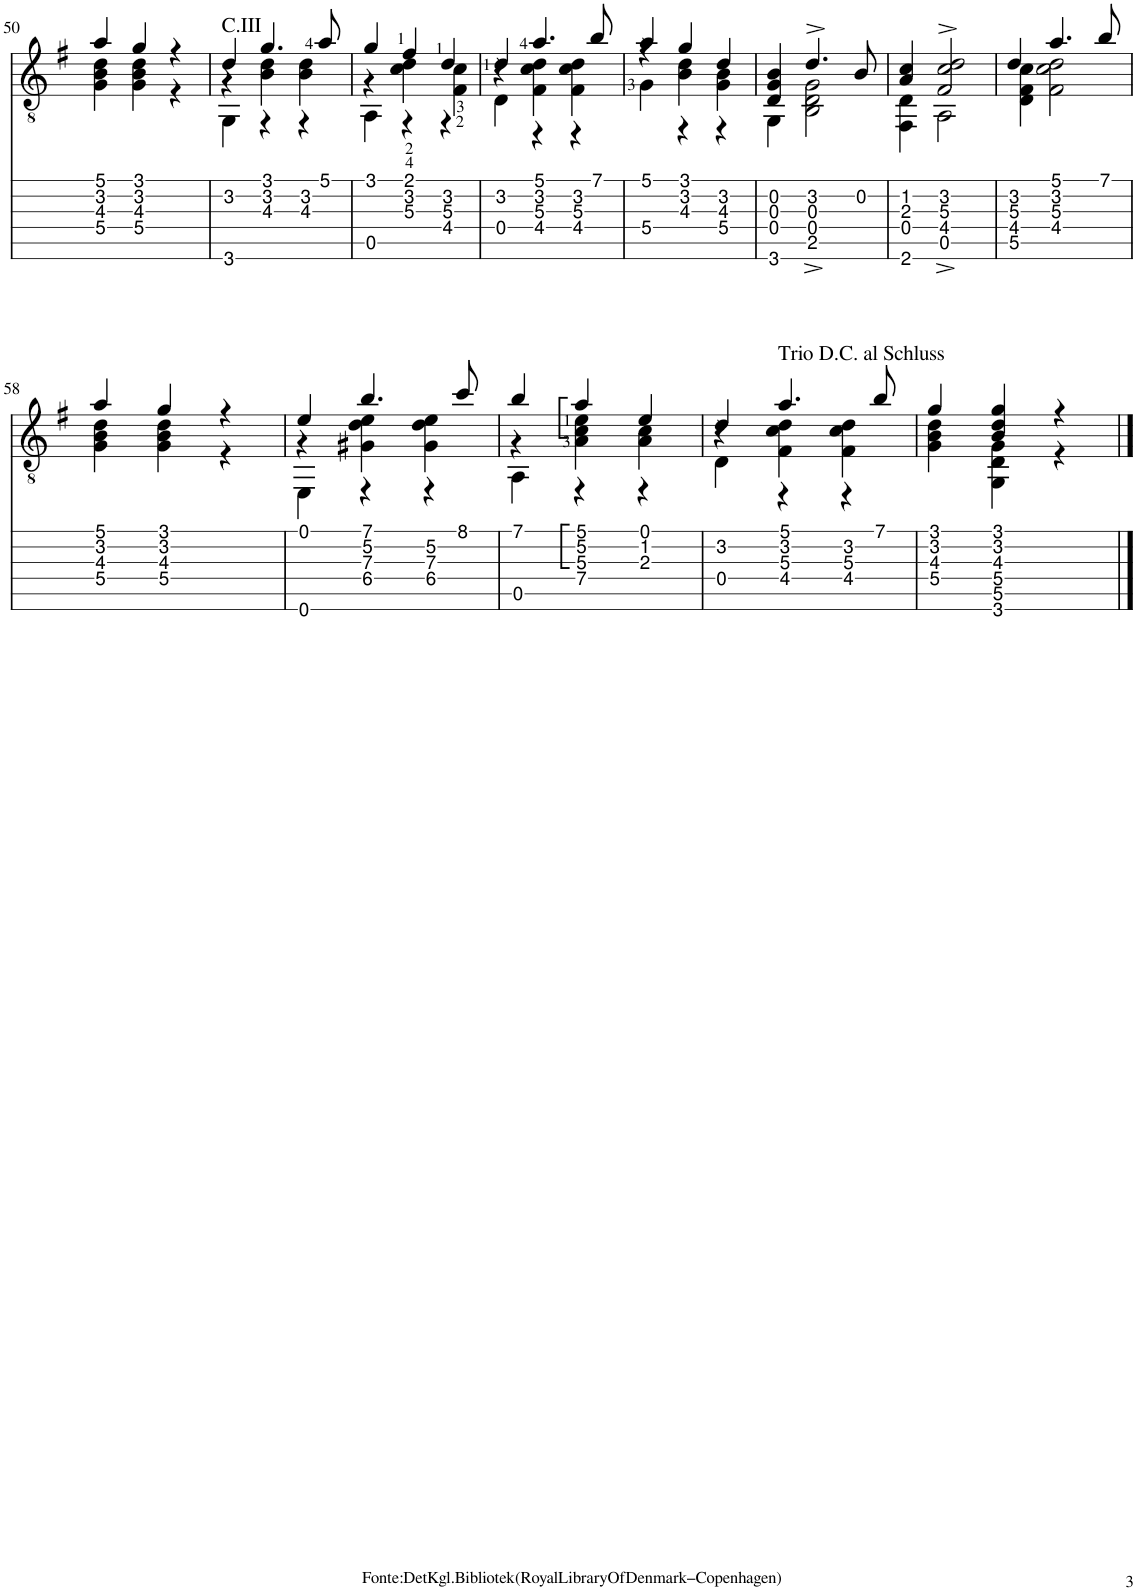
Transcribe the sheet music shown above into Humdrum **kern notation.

**kern	**kern
*part1	*part1
*staff2	*staff1
*I"Guitar	*
*I'Guit.	*
!!LO:PB:g=z
*	*clefGv2
*k[f#]	*k[f#]
*M3/4	*M3/4
=50	=50
*^	*^
4a	4G 4B 4d	4a/	4G\ 4B\ 4d\
4g	4G 4B 4d	4g/	4G\ 4B\ 4d\
4r	4r	4r	4r
=51	=51	=51	=51
*	*^	*	*^
!	!	!	!LO:TX:a:t=C.III	!	!
4d	4r	4GG	4d/	4r	4GG\
4.g	4B 4d	4r	4.g/	4B\ 4d\	4r
.	4B 4d	4r	.	4B\ 4d\	4r
8a	.	.	8a/	.	.
=52	=52	=52	=52	=52	=52
4g	4r	4AA	4g/	4r	4AA\
4f#	4c 4d	4r	4f#/	4c\ 4d\	4r
4d	4F# 4c	4r	4d/	4F#\ 4c\	4r
=53	=53	=53	=53	=53	=53
4d	4r	4D	4d/	4r	4D\
4.a	4F# 4c 4d	4r	4.a/	4F#\ 4c\ 4d\	4r
.	4F# 4c 4d	4r	.	4F#\ 4c\ 4d\	4r
8b	.	.	8b/	.	.
=54	=54	=54	=54	=54	=54
4a	4r	4G	4a/	4r	4G\
4g	4B 4d	4r	4g/	4B\ 4d\	4r
4d	4G 4B	4r	4d/	4G\ 4B\	4r
*	*v	*v	*	*	*
*	*	*	*v	*v
=55	=55	=55	=55
4D 4G 4B	4GG	4D/ 4G/ 4B/	4GG\
4.d^	2BB 2D 2G	4.d^/	2BB\ 2D\ 2G\
8B	.	8B/	.
=56	=56	=56	=56
4A 4c	4FF# 4D	4A/ 4c/	4FF#\ 4D\
2F#^ 2c^ 2d^	2AA	2F#/^ 2c/^ 2d/^	2AA\
=57	=57	=57	=57
4d	4D 4F# 4c	4d/	4D\ 4F#\ 4c\
4.a	2F# 2c 2d	4.a/	2F#\ 2c\ 2d\
8b	.	8b/	.
!!LO:LB:g=z	!!
=58	=58	=58	=58
4a	4G 4B 4d	4a/	4G\ 4B\ 4d\
4g	4G 4B 4d	4g/	4G\ 4B\ 4d\
4r	4r	4r	4r
=59	=59	=59	=59
*	*^	*	*^
4e	4r	4EE	4e/	4r	4EE\
4.b	4G# 4d 4e	4r	4.b/	4G#X\ 4d\ 4e\	4r
.	4G# 4d 4e	4r	.	4G#\ 4d\ 4e\	4r
8cc	.	.	8cc/	.	.
=60	=60	=60	=60	=60	=60
4b	4r	4AA	4b/	4r	4AA\
4a	4A 4c 4e	4r	4a/	4A\ 4c\ 4e\	4r
4e	4A 4c	4r	4e/	4A\ 4c\	4r
=61	=61	=61	=61	=61	=61
4d	4r	4D	4d/	4r	4D\
!	!	!	!LO:TX:a:t=Trio D.C. al Schluss	!	!
4.a	4F# 4c 4d	4r	4.a/	4F#\ 4c\ 4d\	4r
.	4F# 4c 4d	4r	.	4F#\ 4c\ 4d\	4r
8b	.	.	8b/	.	.
*	*v	*v	*	*	*
*	*	*	*v	*v
=62	=62	=62	=62
4g	4G 4B 4d	4g/	4G\ 4B\ 4d\
4B 4d 4g	4GG 4D 4G	4B/ 4d/ 4g/	4GG\ 4D\ 4G\
4r	4r	4r	4r
*v	*v	*	*
*	*v	*v
==	==
*-	*-
